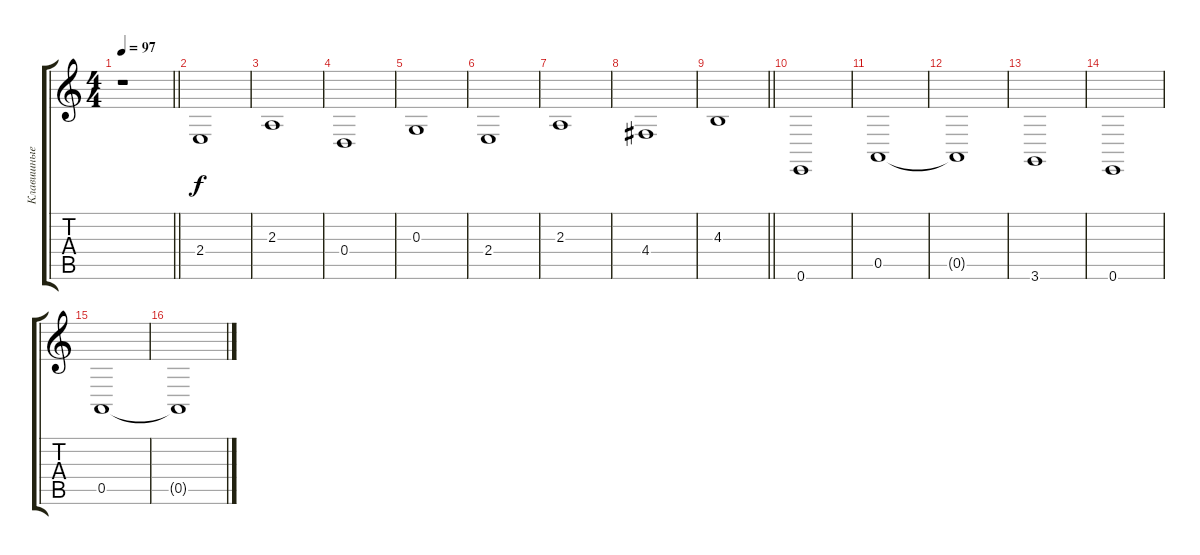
\track ("Клавишные I" "Клавишные ") {instrument acousticgrandpiano}
\staff {score tabs}
\tuning (E4 B3 G3 D3 A2 E2) {hide}
\ts (4 4)
\tempo 97
\clef g2
\barLineRight lightlight
\ks c
r.1{dy f instrument acousticgrandpiano} |
2.4.1 |
2.3.1 |
0.4.1 |
0.3.1 |
2.4.1 |
2.3.1 |
4.4.1 |
\barLineRight lightlight
4.3.1 |
0.6.1 |
0.5.1 |
0.5{t}.1 |
3.6.1 |
0.6.1 |
0.5.1 |
0.5{t}.1
